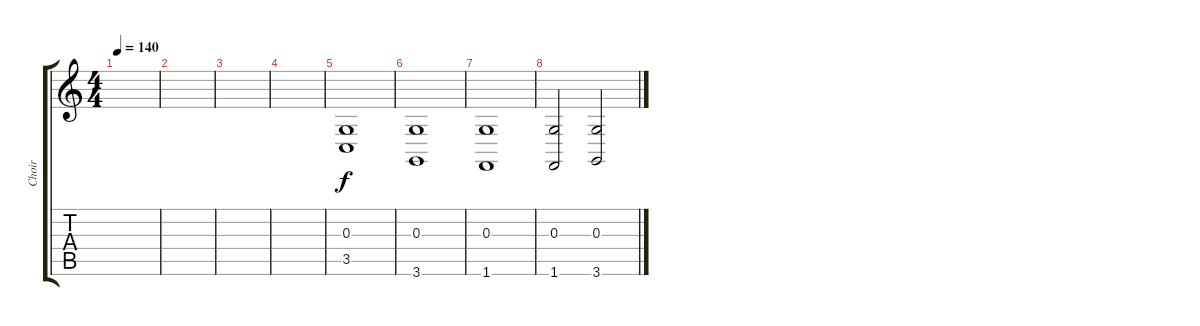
\track ("Choir" "Choir") {instrument choiraahs}
\staff {score tabs}
\tuning (E4 B3 G3 D3 A2 E2) {hide}
\ts (4 4)
\tempo 140
\clef g2
\ks c
|
|
|
|
(0.3 3.5).1 |
(0.3 3.6).1 |
(0.3 1.6).1 |
(0.3 1.6).2 (0.3 3.6).2
